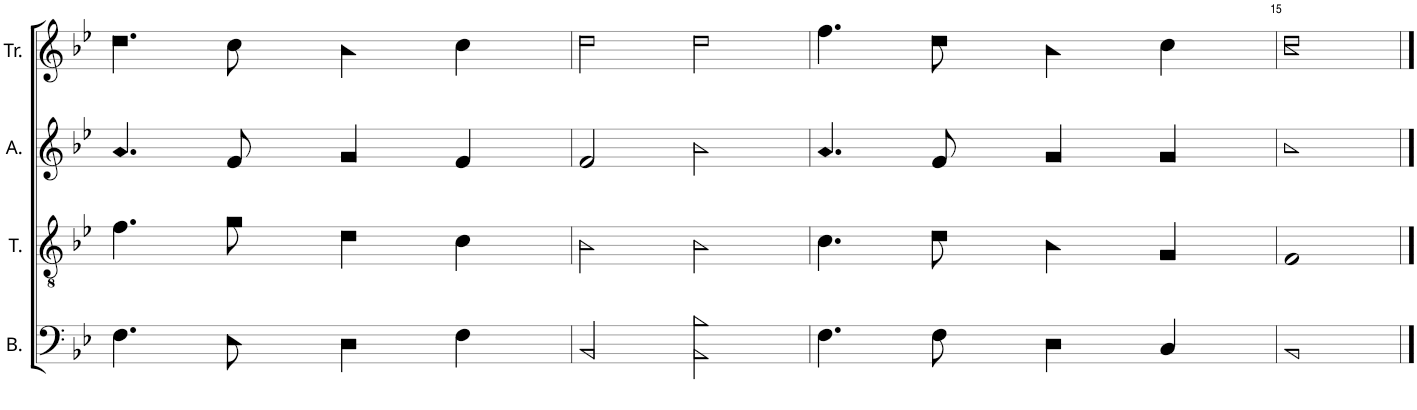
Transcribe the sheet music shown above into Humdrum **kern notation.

**kern	**kern	**kern	**kern
*part4	*part3	*part2	*part1
*staff4	*staff3	*staff2	*staff1
*I"B.	*I"T.	*I"A.	*I"Tr.
*I'B.	*I'T.	*I'A.	*I'Tr.
!!LO:PB:g=z
*clefF4	*clefGv2	*clefG2	*clefG2
*k[b-e-]	*k[b-e-]	*k[b-e-]	*k[b-e-]
*M4/4	*M4/4	*M4/4	*M4/4
*met(c)	*met(c)	*met(c)	*met(c)
=12	=12	=12	=12
4.F!\	4.f!\	4.a!/	4.dd!\
8E-!\	8g!\	8f!/	8cc!\
4D!\	4d!\	4g!/	4b-!\
4F!\	4c!\	4f!/	4cc!\
=13	=13	=13	=13
2BB-!/	2B-!\	2f!/	2dd!\
2BB-!\ 2B-!\	2B-!\	2b-!\	2dd!\
=14	=14	=14	=14
4.F!\	4.c!\	4.a!/	4.ff!\
8F!\	8d!\	8f!/	8dd!\
4D!\	4B-!\	4g!/	4b-!\
4C!/	4G!/	4g!/	4cc!\
=15	=15	=15	=15
1BB-!	1F!	1b-!	1b-! 1dd!
==	==	==	==
*-	*-	*-	*-
